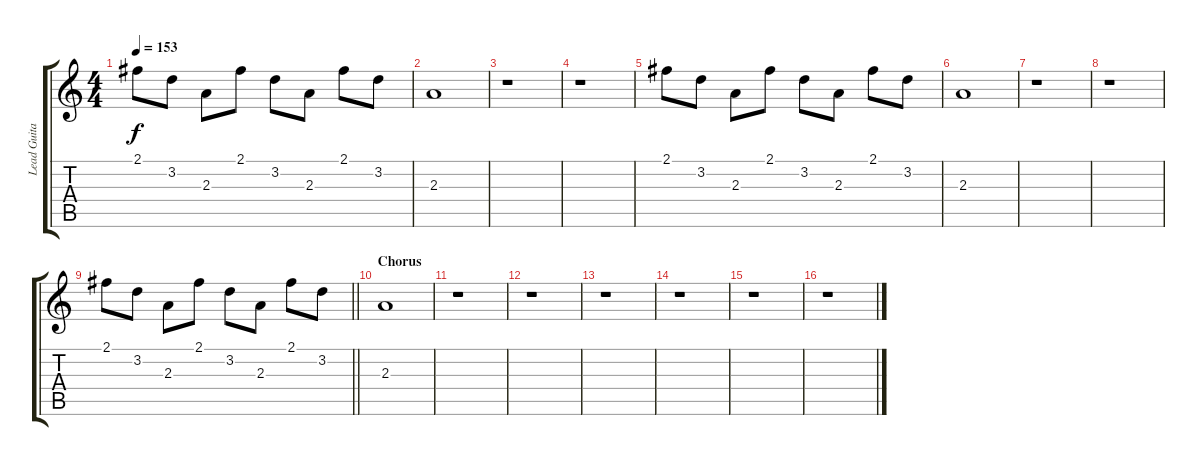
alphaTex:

\track ("Lead Guitar (Thompson)" "Lead Guita") {instrument electricguitarclean}
\staff {score tabs}
\tuning (E4 B3 G3 D3 A2 E2) {hide}
\ts (4 4)
\tempo 153
\clef g2
\ks c
2.1.8{dy f} 3.2.8 2.3.8 2.1.8 3.2.8 2.3.8 2.1.8 3.2.8 |
2.3.1 |
r.1 |
r.1 |
2.1.8 3.2.8 2.3.8 2.1.8 3.2.8 2.3.8 2.1.8 3.2.8 |
2.3.1 |
r.1 |
r.1 |
\barLineRight lightlight
2.1.8{volume 14} 3.2.8 2.3.8 2.1.8 3.2.8 2.3.8 2.1.8 3.2.8 |
\section ("" "Chorus")
2.3.1 |
r.1 |
r.1 |
r.1 |
r.1 |
r.1 |
r.1
